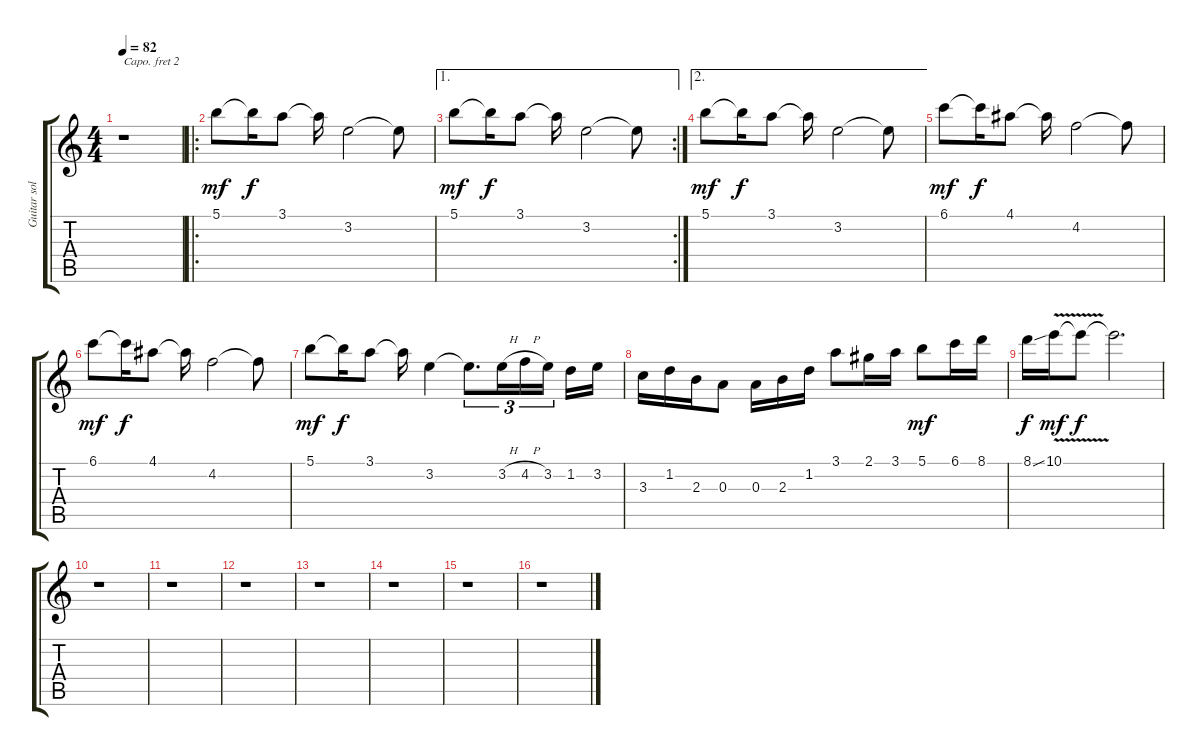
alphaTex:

\track ("Guitar solo" "Guitar sol") {instrument distortionguitar}
\staff {score tabs}
\capo 2
\tuning (E4 B3 G3 D3 A2 E2) {hide}
\ts (4 4)
\tempo 82
\clef g2
\ks c
r.1{dy f} |
\ro
5.1.8{dy mf} 5.1{t}.16{dy f} 3.1.8 3.1{t}.16 3.2.2 3.2{t}.8 |
\ae 1
\rc 2
5.1.8{dy mf} 5.1{t}.16{dy f} 3.1.8 3.1{t}.16 3.2.2 3.2{t}.8 |
\ae 2
5.1.8{dy mf} 5.1{t}.16{dy f} 3.1.8 3.1{t}.16 3.2.2 3.2{t}.8 |
6.1.8{dy mf} 6.1{t}.16{dy f} 4.1.8 4.1{t}.16 4.2.2 4.2{t}.8 |
6.1.8{dy mf} 6.1{t}.16{dy f} 4.1.8 4.1{t}.16 4.2.2 4.2{t}.8 |
5.1.8{dy mf} 5.1{t}.16{dy f} 3.1.8 3.1{t}.16 3.2.4 3.2{t}.8{d tu (3 2)} 3.2{h}.16{tu (3 2)} 4.2{h}.16{tu (3 2)} 3.2.16{tu (3 2) beam splitsecondary} 1.2.16 3.2.16 |
3.3.16 1.2.16 2.3.16 0.3.8 0.3.16 2.3.16 1.2.16 3.1.8 2.1.16 3.1.16 5.1.8{dy mf} 6.1.16 8.1.16 |
8.1{ss}.16{dy f} 10.1{v}.16{dy mf} 10.1{t}.8{dy f} 10.1{t}.2{d} |
r.1 |
r.1 |
r.1 |
r.1 |
r.1 |
r.1 |
r.1
